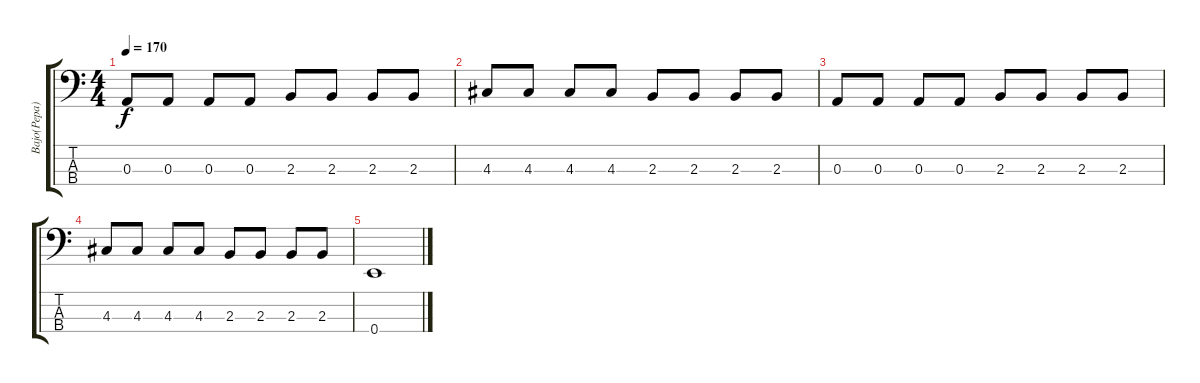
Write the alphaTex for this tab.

\track ("Bajo(Pepa)" "Bajo(Pepa)") {instrument electricbasspick}
\staff {score tabs}
\tuning (G2 D2 A1 E1) {hide}
\ts (4 4)
\tempo 170
\clef f4
\ks c
0.3.8{dy f} 0.3.8 0.3.8 0.3.8 2.3.8 2.3.8 2.3.8 2.3.8 |
4.3.8 4.3.8 4.3.8 4.3.8 2.3.8 2.3.8 2.3.8 2.3.8 |
0.3.8 0.3.8 0.3.8 0.3.8 2.3.8 2.3.8 2.3.8 2.3.8 |
4.3.8 4.3.8 4.3.8 4.3.8 2.3.8 2.3.8 2.3.8 2.3.8 |
0.4.1{volume 0}
